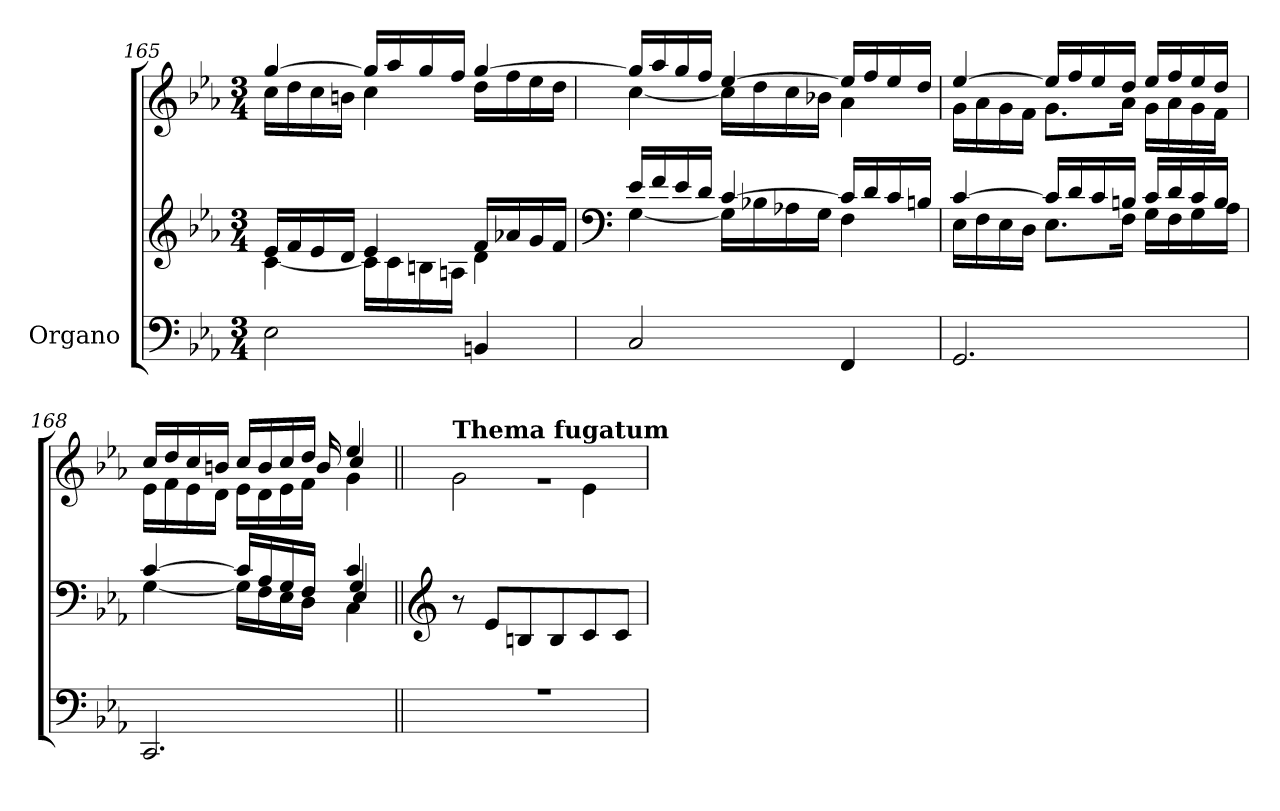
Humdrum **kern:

**kern	**kern	**kern
*part1	*part1	*part1
*staff3	*staff2	*staff1
*I"Organo	*	*
*clefF4	*clefG2	*clefG2
*k[b-e-a-]	*k[b-e-a-]	*k[b-e-a-]
*M3/4	*M3/4	*M3/4
=165	=165	=165
*^	*^	*^
2E-\	2.ryy	16e-/LL	[4c\	[4gg/	16cc\LL
.	.	16f/	.	.	16dd\
.	.	16e-/	.	.	16cc\
.	.	16d/JJ	.	.	16bn\JJ
.	.	4e-/	16c\LL]	16gg/LL]	4cc\
.	.	.	16c\	16aa-/	.
.	.	.	16Bn\	16gg/	.
.	.	.	16An\JJ	16ff/JJ	.
4BBn/	.	16f/LL	4d\	[4gg/	16dd\LL
.	.	16a-X/	.	.	16ff\
.	.	16g/	.	.	16ee-\
.	.	16f/JJ	.	.	16dd\JJ
=166	=166	=166	=166	=166	=166
*	*	*clefF4	*	*	*
2C/	2.ryy	16e-/LL	[4G\	16gg/LL]	[4cc\
.	.	16f/	.	16aa-/	.
.	.	16e-/	.	16gg/	.
.	.	16d/JJ	.	16ff/JJ	.
.	.	[4c/	16G\LL]	[4ee-/	16cc\LL]
.	.	.	16B-X\	.	16dd\
.	.	.	16A-X\	.	16cc\
.	.	.	16G\JJ	.	16b-X\JJ
4FF/	.	16c/LL]	4F\	16ee-/LL]	4a-\
.	.	16d/	.	16ff/	.
.	.	16c/	.	16ee-/	.
.	.	16Bn/JJ	.	16dd/JJ	.
=167	=167	=167	=167	=167	=167
2.GG/	2.ryy	[4c/	16E-\LL	[4ee-/	16g\LL
.	.	.	16F\	.	16a-\
.	.	.	16E-\	.	16g\
.	.	.	16D\JJ	.	16f\JJ
.	.	16c/LL]	8.E-\L	16ee-/LL]	8.g\L
.	.	16d/	.	16ff/	.
.	.	16c/	.	16ee-/	.
.	.	16Bn/JJ	16F\Jk	16dd/JJ	16a-\Jk
.	.	16c/LL	16G\LL	16ee-/LL	16g\LL
.	.	16d/	16F\	16ff/	16a-\
.	.	16c/	16G\	16ee-/	16g\
.	.	16B/JJ	16A-\JJ	16dd/JJ	16f\JJ
=168	=168	=168	=168	=168	=168
*	*	*^	*^	*	*^
2.CC/	2.ryy	[4c/	[4G\	2ryy	2ryy	16cc/LL	16e-\LL	4..ryy
.	.	.	.	.	.	16dd/	16f\	.
.	.	.	.	.	.	16cc/	16e-\	.
.	.	.	.	.	.	16bn/JJ	16d\JJ	.
.	.	16c/LL]	16G\LL]	.	.	16cc/LL	16e-\LL	.
.	.	16A-/	16F\	.	.	16b/	16d\	.
.	.	16G/	16E-\	.	.	16cc/	16e-\	.
.	.	16F/JJ	16D\JJ	.	.	16dd/JJ	16f\JJ	16b/
.	.	4c/	4C\	4G/	4E-/	4ee-/	4g\	4cc/
*	*	*v	*v	*v	*v	*	*	*
*	*	*	*v	*v	*v
=169||	=169||	=169||	=169||
*	*	*clefG2	*
*	*	*^	*^
*	*	*	*^	*	*^
*	*	*	*	*^	*	*	*
!	!	!	!	!	!	!LO:TX:a:B:t=Thema fugatum	!	!
*	*	*v	*v	*v	*v	*	*	*
*	*	*	*	*v	*v
2.r	2.ryy	8r	2.rg	2g\
.	.	8e-/L	.	.
.	.	8Bn/	.	.
.	.	8B/	.	.
.	.	8c/	.	4e-\
.	.	8c/J	.	.
*v	*v	*	*v	*v
=	=	=
*-	*-	*-
